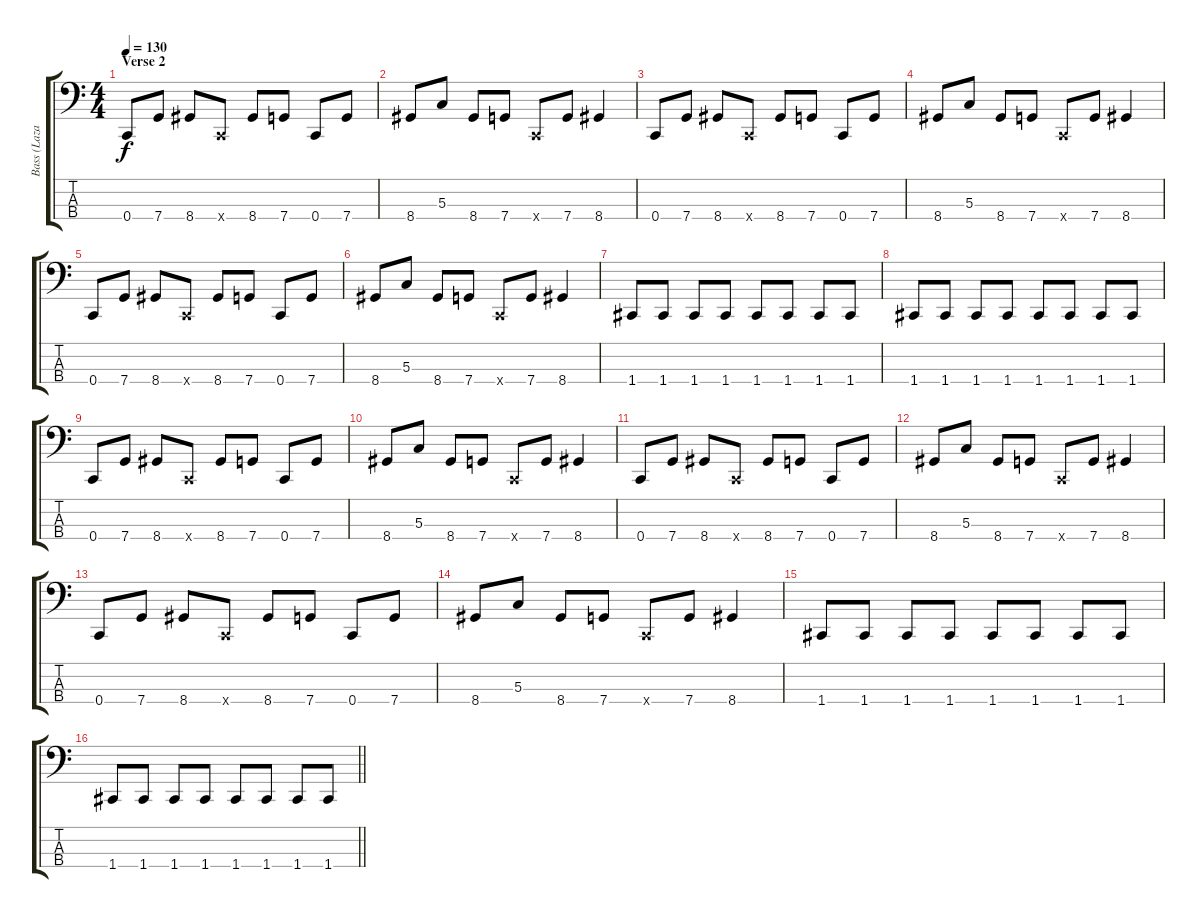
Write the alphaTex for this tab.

\track ("Bass (Lazarro Piña)" "Bass (Laza") {instrument electricbasspick}
\staff {score tabs}
\tuning (F2 C2 G1 C1) {hide}
\ts (4 4)
\section ("" "Verse 2")
\tempo 130
\clef f4
\ks c
0.4.8{dy f volume 10} 7.4.8 8.4.8 0.4{x}.8 8.4.8 7.4.8 0.4.8 7.4.8 |
8.4.8 5.3.8 8.4.8 7.4.8 0.4{x}.8 7.4.8 8.4.4 |
0.4.8 7.4.8 8.4.8 0.4{x}.8 8.4.8 7.4.8 0.4.8 7.4.8 |
8.4.8 5.3.8 8.4.8 7.4.8 0.4{x}.8 7.4.8 8.4.4 |
0.4.8 7.4.8 8.4.8 0.4{x}.8 8.4.8 7.4.8 0.4.8 7.4.8 |
8.4.8 5.3.8 8.4.8 7.4.8 0.4{x}.8 7.4.8 8.4.4 |
1.4.8{volume 13} 1.4.8 1.4.8 1.4.8 1.4.8 1.4.8 1.4.8 1.4.8 |
1.4.8 1.4.8 1.4.8 1.4.8 1.4.8 1.4.8 1.4.8 1.4.8 |
0.4.8{volume 10} 7.4.8 8.4.8 0.4{x}.8 8.4.8 7.4.8 0.4.8 7.4.8 |
8.4.8 5.3.8 8.4.8 7.4.8 0.4{x}.8 7.4.8 8.4.4 |
0.4.8 7.4.8 8.4.8 0.4{x}.8 8.4.8 7.4.8 0.4.8 7.4.8 |
8.4.8 5.3.8 8.4.8 7.4.8 0.4{x}.8 7.4.8 8.4.4 |
0.4.8 7.4.8 8.4.8 0.4{x}.8 8.4.8 7.4.8 0.4.8 7.4.8 |
8.4.8 5.3.8 8.4.8 7.4.8 0.4{x}.8 7.4.8 8.4.4 |
1.4.8{volume 13} 1.4.8 1.4.8 1.4.8 1.4.8 1.4.8 1.4.8 1.4.8 |
\barLineRight lightlight
1.4.8 1.4.8 1.4.8 1.4.8 1.4.8 1.4.8 1.4.8 1.4.8
